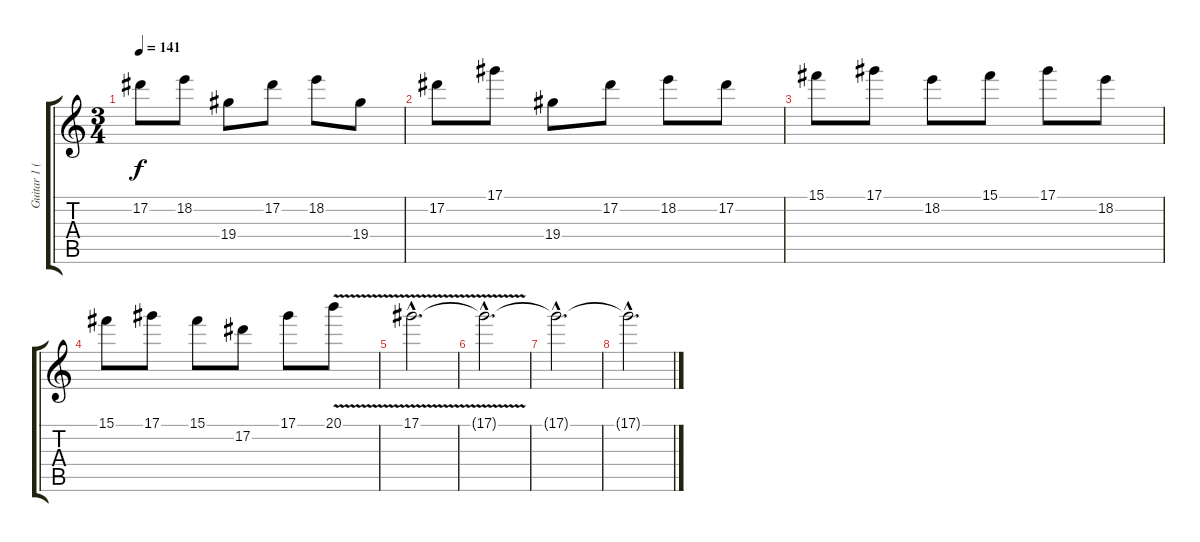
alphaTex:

\track ("Guitar 1 (Dist.)" "Guitar 1 (") {instrument distortionguitar}
\staff {score tabs}
\tuning (Eb4 Bb3 Gb3 Db3 Ab2 Eb2) {hide}
\ts (3 4)
\tempo 141
\clef g2
\ks c
17.2.8{dy f} 18.2.8 19.4.8 17.2.8 18.2.8 19.4.8 |
17.2.8 17.1.8 19.4.8 17.2.8 18.2.8 17.2.8 |
15.1.8 17.1.8 18.2.8 15.1.8 17.1.8 18.2.8 |
15.1.8 17.1.8 15.1.8 17.2.8 17.1.8 20.1{v}.8 |
17.1{v hac}.2{d} |
17.1{hac t}.2{d} |
17.1{hac t}.2{d} |
17.1{hac t}.2{d}
